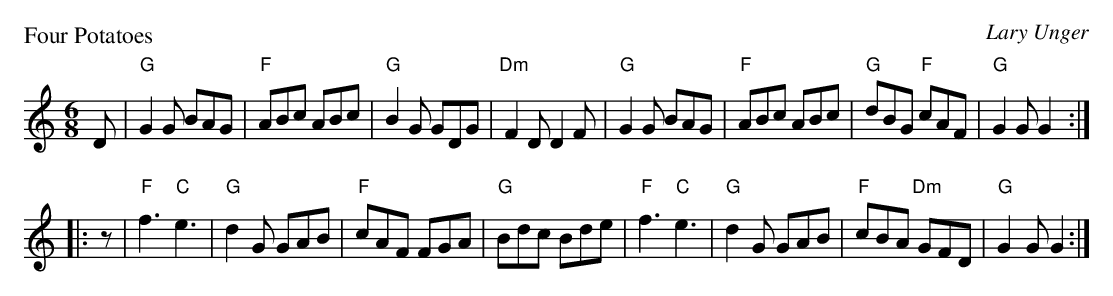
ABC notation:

X:1
P: Four Potatoes
C: Lary Unger
M: 6/8
L: 1/8
K: Gmix
D \
| "G"G2G BAG | "F"ABc ABc | "G"B2G GDG | "Dm"F2D D2F \
| "G"G2G BAG | "F"ABc ABc | "G"dBG "F"cAF | "G"G2G G2 :|
|: z \
| "F"f3 "C"e3 | "G"d2G GAB | "F"cAF FGA | "G"Bdc Bde \
| "F"f3 "C"e3 | "G"d2G GAB | "F"cBA "Dm"GFD | "G"G2G G2 :|
